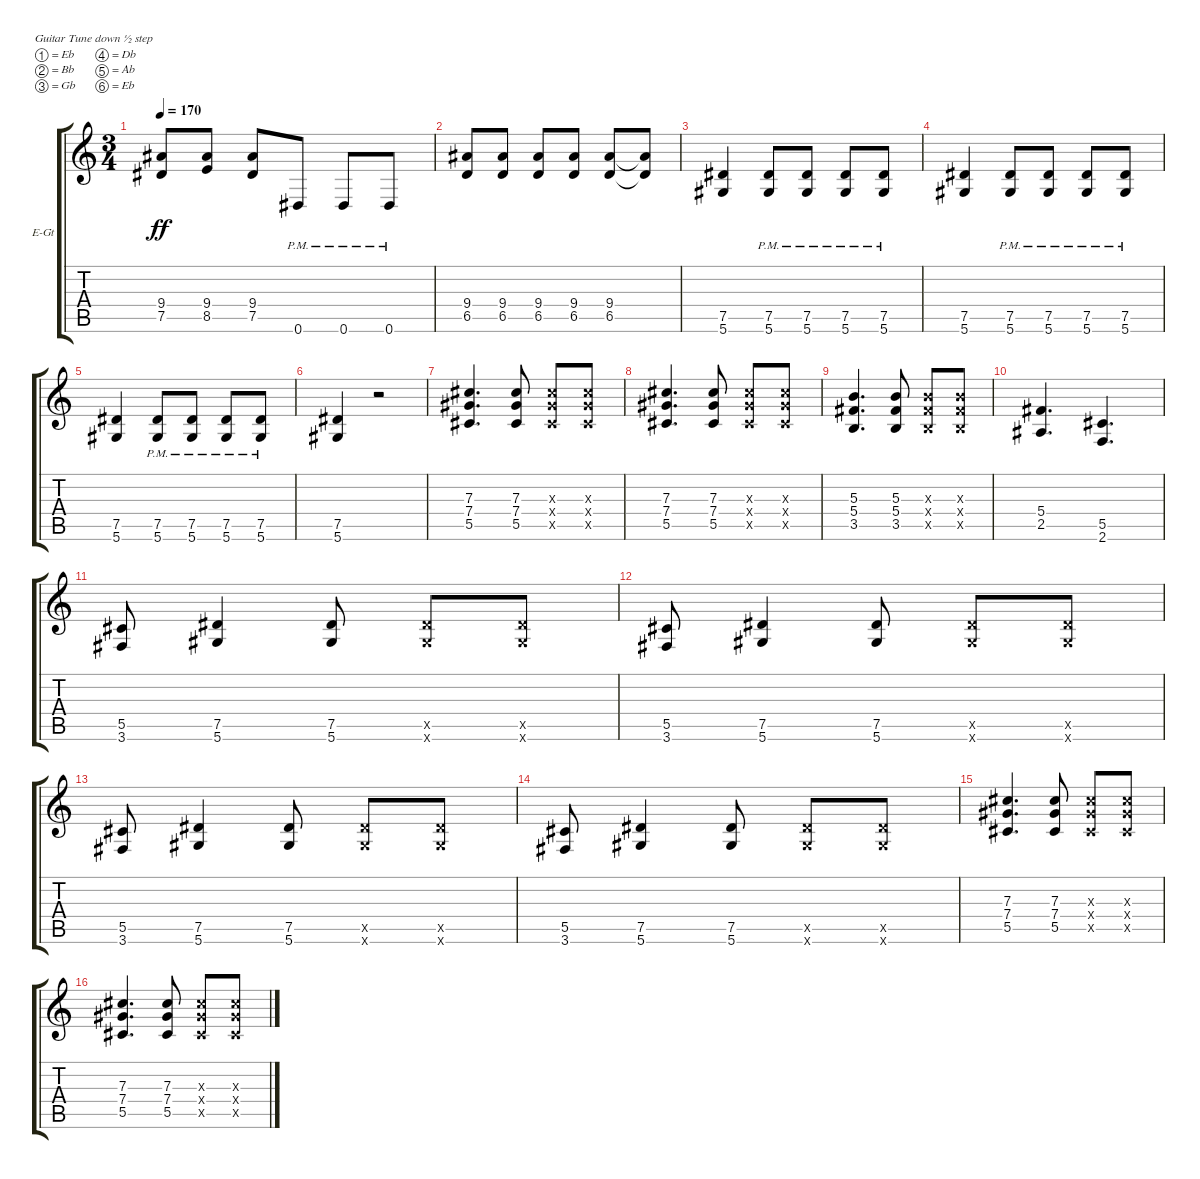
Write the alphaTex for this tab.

\bracketExtendMode groupsimilarinstruments
\firstSystemTrackNameOrientation horizontal
\otherSystemsTrackNameOrientation horizontal
\track ("Kaleb - Rhythm" "E-Gt") {instrument distortionguitar}
\staff {score tabs}
\tuning (Eb4 Bb3 Gb3 Db3 Ab2 Eb2)
\ts (3 4)
\tempo 170
\clef g2
\ks c
(7.5 9.4).8{dy ff} (8.5 9.4).8 (7.5 9.4).8 0.6{pm}.8 0.6{pm}.8 0.6{pm}.8 |
(9.4 6.5).8 (6.5 9.4).8 (6.5 9.4).8 (6.5 9.4).8 (6.5 9.4).8 (6.5{t} 9.4{t}).8 |
(5.6 7.5).4 (5.6{pm} 7.5{pm}).8 (5.6{pm} 7.5{pm}).8 (5.6{pm} 7.5{pm}).8 (5.6{pm} 7.5{pm}).8 |
(5.6 7.5).4 (5.6{pm} 7.5{pm}).8 (5.6{pm} 7.5{pm}).8 (5.6{pm} 7.5{pm}).8 (5.6{pm} 7.5{pm}).8 |
(5.6 7.5).4 (5.6{pm} 7.5{pm}).8 (5.6{pm} 7.5{pm}).8 (5.6{pm} 7.5{pm}).8 (5.6{pm} 7.5{pm}).8 |
(5.6 7.5).4 r.2 |
(5.5 7.4 7.3).4{d} (5.5 7.4 7.3).8 (5.5{x} 7.4{x} 7.3{x}).8 (5.5{x} 7.4{x} 7.3{x}).8 |
(5.5 7.4 7.3).4{d} (5.5 7.4 7.3).8 (5.5{x} 7.4{x} 7.3{x}).8 (5.5{x} 7.4{x} 7.3{x}).8 |
(3.5 5.4 5.3).4{d} (3.5 5.4 5.3).8 (3.5{x} 5.4{x} 5.3{x}).8 (3.5{x} 5.4{x} 5.3{x}).8 |
(2.5 5.4).4{d} (2.6 5.5).4{d} |
(3.6 5.5).8 (5.6 7.5).4 (5.6 7.5).8 (5.6{x} 7.5{x}).8 (5.6{x} 7.5{x}).8 |
(3.6 5.5).8 (5.6 7.5).4 (5.6 7.5).8 (5.6{x} 7.5{x}).8 (5.6{x} 7.5{x}).8 |
(3.6 5.5).8 (5.6 7.5).4 (5.6 7.5).8 (5.6{x} 7.5{x}).8 (5.6{x} 7.5{x}).8 |
(3.6 5.5).8 (5.6 7.5).4 (5.6 7.5).8 (5.6{x} 7.5{x}).8 (5.6{x} 7.5{x}).8 |
(5.5 7.4 7.3).4{d} (5.5 7.4 7.3).8 (5.5{x} 7.4{x} 7.3{x}).8 (5.5{x} 7.4{x} 7.3{x}).8 |
(5.5 7.4 7.3).4{d} (5.5 7.4 7.3).8 (5.5{x} 7.4{x} 7.3{x}).8 (5.5{x} 7.4{x} 7.3{x}).8
